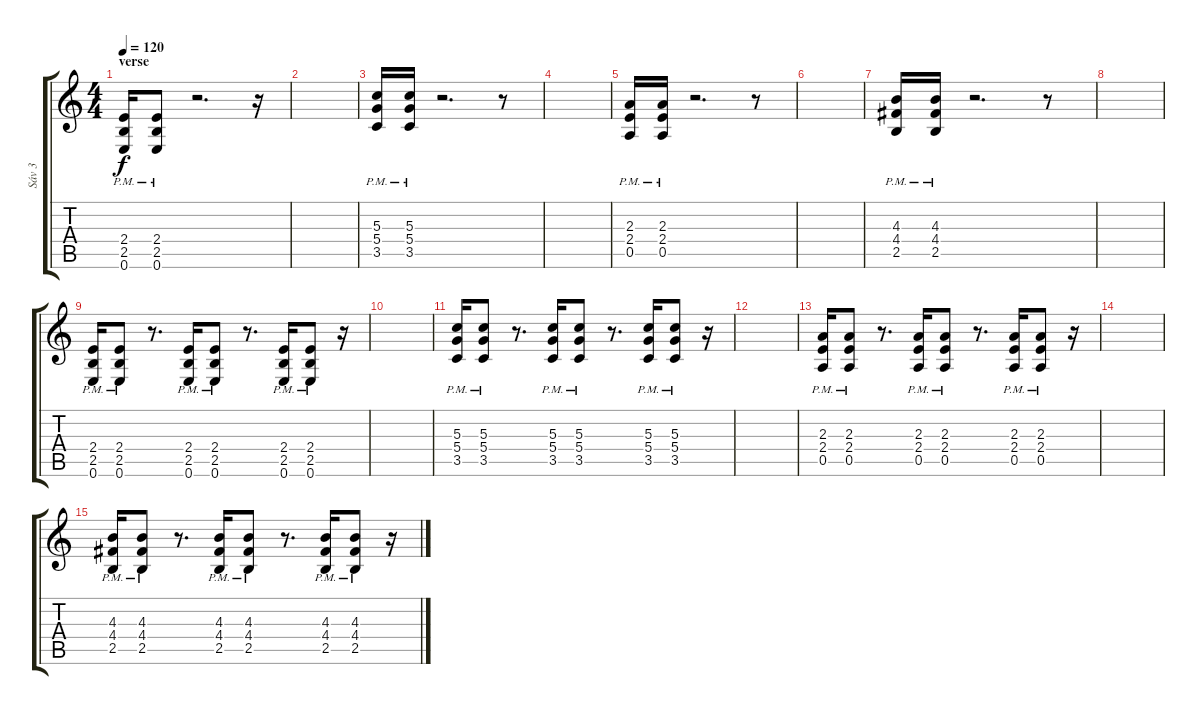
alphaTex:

\track ("Sáv 3" "Sáv 3") {instrument distortionguitar}
\staff {score tabs}
\tuning (E4 B3 G3 D3 A2 E2) {hide}
\ts (4 4)
\section ("" "verse")
\tempo 120
\clef g2
\ks c
(2.4{pm} 2.5{pm} 0.6{pm}).16{dy f instrument distortionguitar} (2.4{pm} 2.5{pm} 0.6{pm}).8 r.2{d} r.16 |
|
(5.3{pm} 5.4{pm} 3.5{pm}).16 (5.3{pm} 5.4 3.5{pm}).16 r.2{d} r.8 |
|
(2.3{pm} 2.4{pm} 0.5{pm}).16 (2.3{pm} 2.4{pm} 0.5{pm}).16 r.2{d} r.8 |
|
(4.3{pm} 4.4{pm} 2.5{pm}).16 (4.3{pm} 4.4{pm} 2.5{pm}).16 r.2{d} r.8 |
|
(2.4{pm} 2.5{pm} 0.6{pm}).16 (2.4{pm} 2.5{pm} 0.6{pm}).8 r.8{d} (2.4{pm} 2.5{pm} 0.6{pm}).16 (2.4{pm} 2.5{pm} 0.6{pm}).8 r.8{d} (2.4{pm} 2.5{pm} 0.6{pm}).16 (2.4{pm} 2.5{pm} 0.6{pm}).8 r.16 |
|
(5.3{pm} 5.4{pm} 3.5{pm}).16 (5.3{pm} 5.4{pm} 3.5{pm}).8 r.8{d} (5.3{pm} 5.4{pm} 3.5{pm}).16 (5.3{pm} 5.4{pm} 3.5{pm}).8 r.8{d} (5.3{pm} 5.4{pm} 3.5{pm}).16 (5.3{pm} 5.4{pm} 3.5{pm}).8 r.16 |
|
(2.3{pm} 2.4{pm} 0.5{pm}).16 (2.3{pm} 2.4{pm} 0.5{pm}).8 r.8{d} (2.3{pm} 2.4{pm} 0.5{pm}).16 (2.3{pm} 2.4{pm} 0.5{pm}).8 r.8{d} (2.3{pm} 2.4{pm} 0.5{pm}).16 (2.3{pm} 2.4{pm} 0.5{pm}).8 r.16 |
|
(4.3{pm} 4.4{pm} 2.5{pm}).16 (4.3{pm} 4.4{pm} 2.5{pm}).8 r.8{d} (4.3{pm} 4.4{pm} 2.5{pm}).16 (4.3{pm} 4.4{pm} 2.5{pm}).8 r.8{d} (4.3{pm} 4.4{pm} 2.5{pm}).16 (4.3{pm} 4.4{pm} 2.5{pm}).8 r.16
